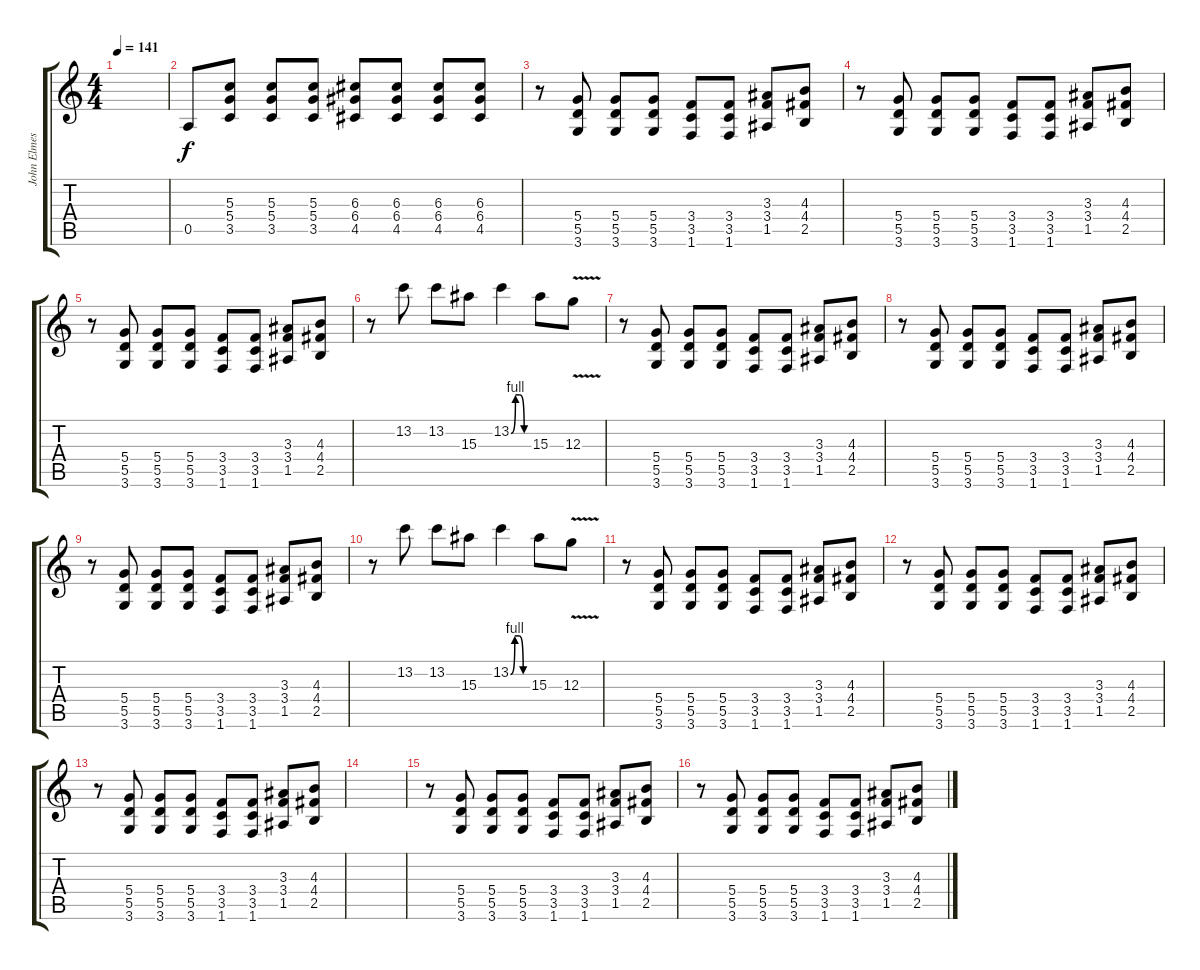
\track ("John Elmesely (Lead Guitar)" "John Elmes") {instrument distortionguitar}
\staff {score tabs}
\tuning (E4 B3 G3 D3 A2 E2) {hide}
\ts (4 4)
\tempo 141
\clef g2
\ks c
|
0.5.8 (5.3 5.4 3.5).8 (5.3 5.4 3.5).8 (5.3 5.4 3.5).8 (6.3 6.4 4.5).8 (6.3 6.4 4.5).8 (6.3 6.4 4.5).8 (6.3 6.4 4.5).8 |
r.8 (5.4 5.5 3.6).8 (5.4 5.5 3.6).8 (5.4 5.5 3.6).8 (3.4 3.5 1.6).8 (3.4 3.5 1.6).8 (3.3 3.4 1.5).8 (4.3 4.4 2.5).8 |
r.8 (5.4 5.5 3.6).8 (5.4 5.5 3.6).8 (5.4 5.5 3.6).8 (3.4 3.5 1.6).8 (3.4 3.5 1.6).8 (3.3 3.4 1.5).8 (4.3 4.4 2.5).8 |
r.8 (5.4 5.5 3.6).8 (5.4 5.5 3.6).8 (5.4 5.5 3.6).8 (3.4 3.5 1.6).8 (3.4 3.5 1.6).8 (3.3 3.4 1.5).8 (4.3 4.4 2.5).8 |
r.8 13.2.8 13.2.8 15.3.8 13.2{be (custom 0 0 15 4 30 4 45 0 60 0)}.4 15.3.8 12.3{v}.8 |
r.8 (5.4 5.5 3.6).8 (5.4 5.5 3.6).8 (5.4 5.5 3.6).8 (3.4 3.5 1.6).8 (3.4 3.5 1.6).8 (3.3 3.4 1.5).8 (4.3 4.4 2.5).8 |
r.8 (5.4 5.5 3.6).8 (5.4 5.5 3.6).8 (5.4 5.5 3.6).8 (3.4 3.5 1.6).8 (3.4 3.5 1.6).8 (3.3 3.4 1.5).8 (4.3 4.4 2.5).8 |
r.8 (5.4 5.5 3.6).8 (5.4 5.5 3.6).8 (5.4 5.5 3.6).8 (3.4 3.5 1.6).8 (3.4 3.5 1.6).8 (3.3 3.4 1.5).8 (4.3 4.4 2.5).8 |
r.8 13.2.8 13.2.8 15.3.8 13.2{be (custom 0 0 15 4 30 4 45 0 60 0)}.4 15.3.8 12.3{v}.8 |
r.8 (5.4 5.5 3.6).8 (5.4 5.5 3.6).8 (5.4 5.5 3.6).8 (3.4 3.5 1.6).8 (3.4 3.5 1.6).8 (3.3 3.4 1.5).8 (4.3 4.4 2.5).8 |
r.8 (5.4 5.5 3.6).8 (5.4 5.5 3.6).8 (5.4 5.5 3.6).8 (3.4 3.5 1.6).8 (3.4 3.5 1.6).8 (3.3 3.4 1.5).8 (4.3 4.4 2.5).8 |
r.8 (5.4 5.5 3.6).8 (5.4 5.5 3.6).8 (5.4 5.5 3.6).8 (3.4 3.5 1.6).8 (3.4 3.5 1.6).8 (3.3 3.4 1.5).8 (4.3 4.4 2.5).8 |
|
r.8 (5.4 5.5 3.6).8 (5.4 5.5 3.6).8 (5.4 5.5 3.6).8 (3.4 3.5 1.6).8 (3.4 3.5 1.6).8 (3.3 3.4 1.5).8 (4.3 4.4 2.5).8 |
r.8 (5.4 5.5 3.6).8 (5.4 5.5 3.6).8 (5.4 5.5 3.6).8 (3.4 3.5 1.6).8 (3.4 3.5 1.6).8 (3.3 3.4 1.5).8 (4.3 4.4 2.5).8
